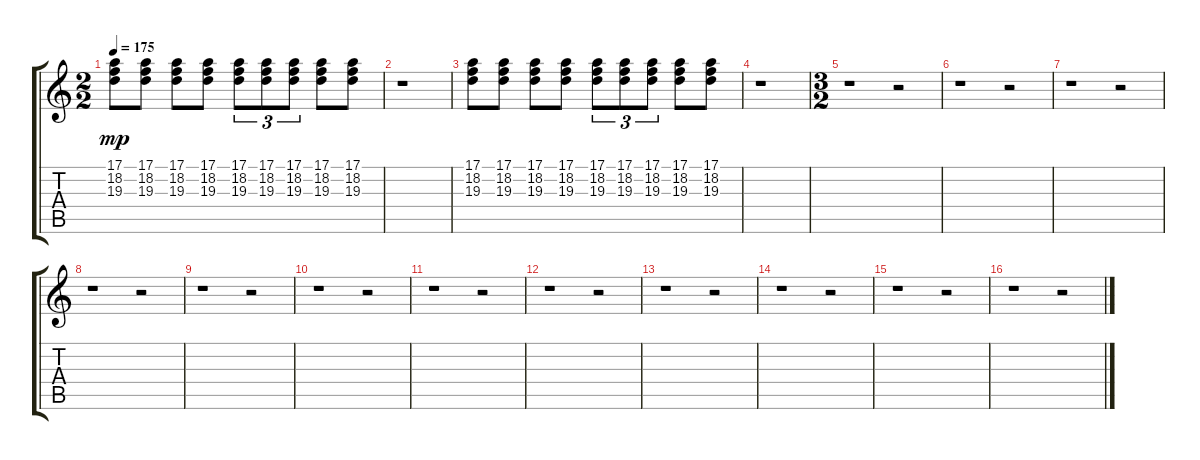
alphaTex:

\track "" {instrument flute}
\staff {score tabs}
\tuning (E4 B3 G3 D3 A2 E2) {hide}
\ts (2 2)
\tempo 175
\clef g2
\ks c
(17.1 18.2 19.3).8{dy mp} (17.1 18.2 19.3).8 (17.1 18.2 19.3).8 (17.1 18.2 19.3).8 (17.1 18.2 19.3).8{tu (3 2)} (17.1 18.2 19.3).8{tu (3 2)} (17.1 18.2 19.3).8{tu (3 2)} (17.1 18.2 19.3).8 (17.1 18.2 19.3).8 |
r.1 |
(17.1 18.2 19.3).8{volume 12} (17.1 18.2 19.3).8{volume 11} (17.1 18.2 19.3).8{volume 10} (17.1 18.2 19.3).8{volume 8} (17.1 18.2 19.3).8{tu (3 2) volume 7} (17.1 18.2 19.3).8{tu (3 2) volume 6} (17.1 18.2 19.3).8{tu (3 2) volume 6} (17.1 18.2 19.3).8{volume 5} (17.1 18.2 19.3).8{volume 4} |
r.1 |
\ts (3 2)
r.1 r.2 |
r.1 r.2 |
r.1 r.2 |
r.1 r.2 |
r.1 r.2 |
r.1 r.2 |
r.1 r.2 |
r.1 r.2 |
r.1 r.2 |
r.1 r.2 |
r.1 r.2 |
r.1 r.2
